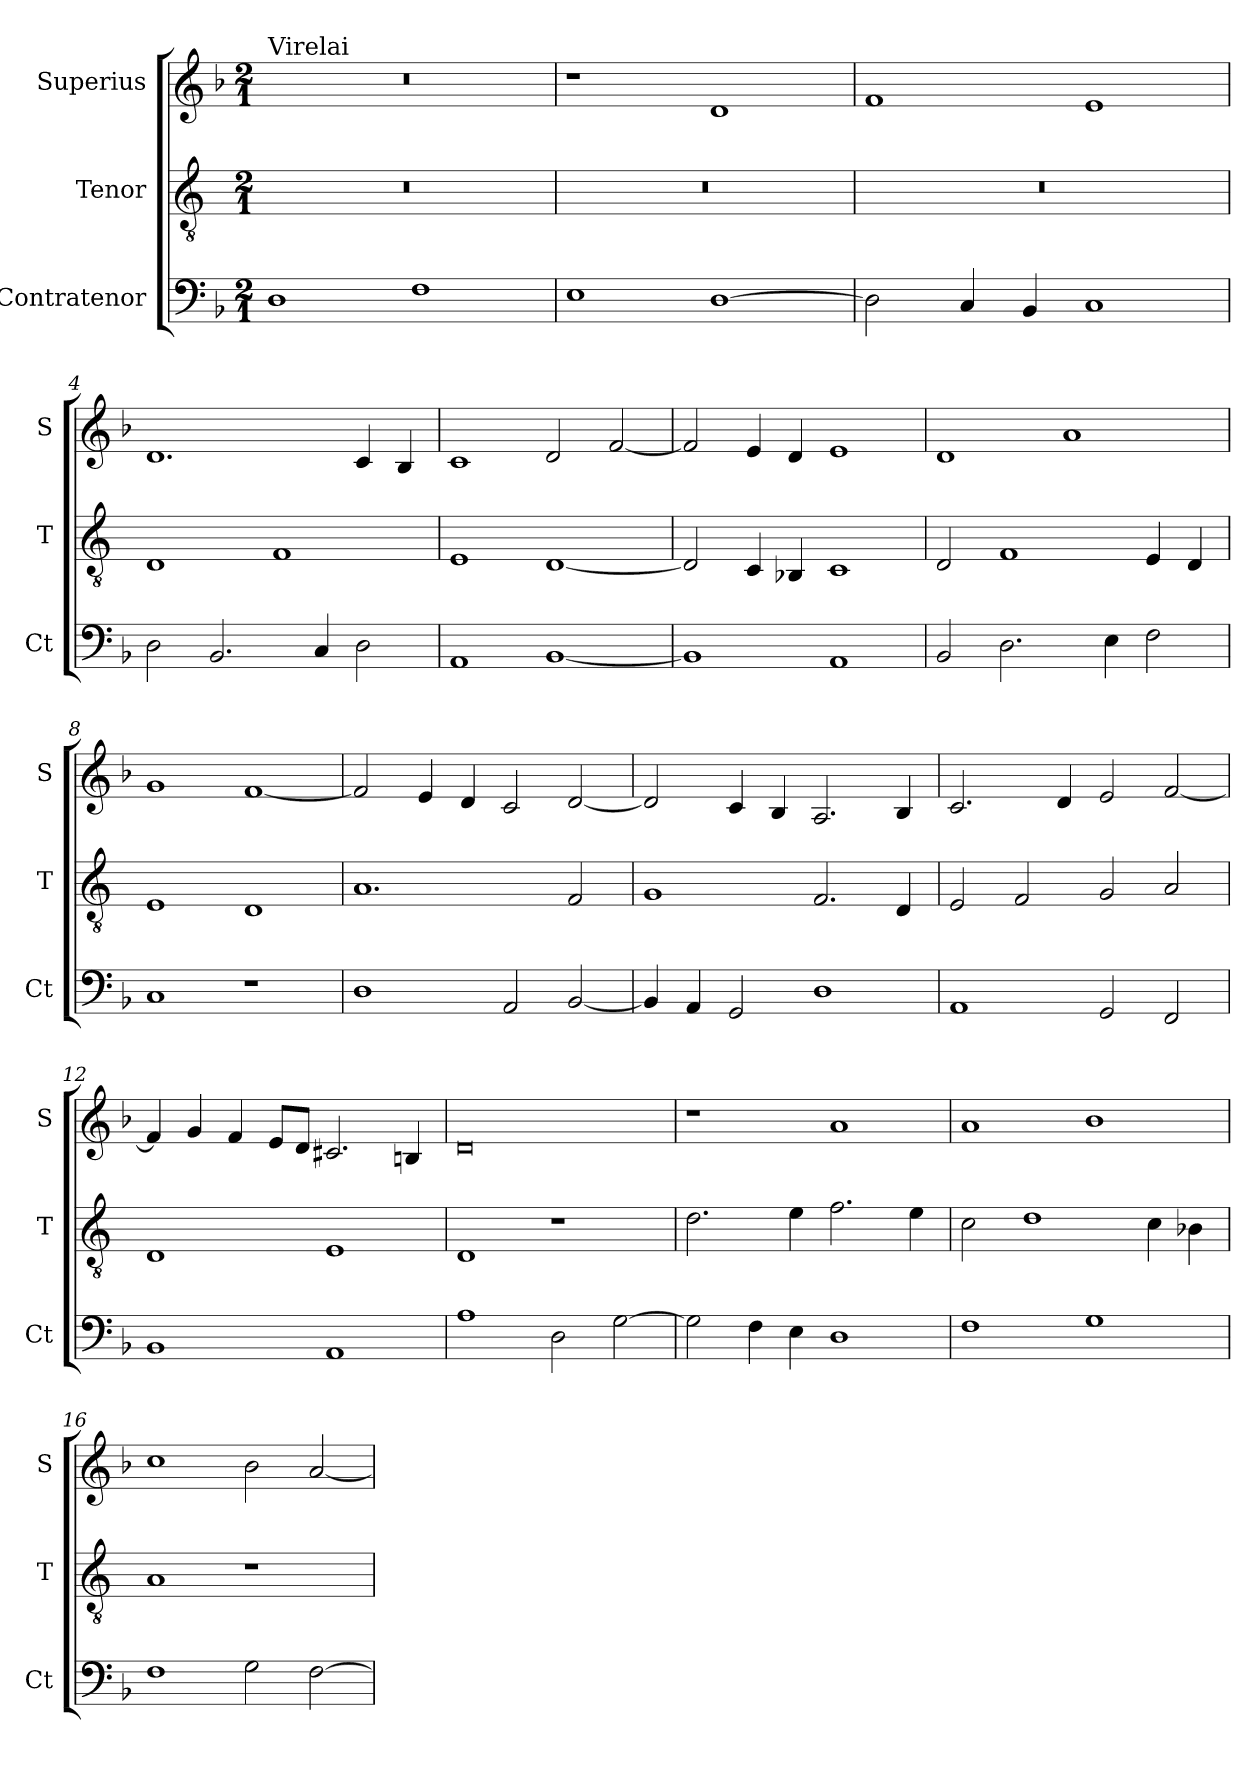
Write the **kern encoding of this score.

**kern	**kern	**kern
*part3	*part2	*part1
*staff3	*staff2	*staff1
*I"Contratenor	*I"Tenor	*I"Superius
*I'Ct	*I'T	*I'S
*clefF4	*clefGv2	*clefG2
*k[b-]	*k[]	*k[b-]
*M2/1	*M2/1	*M2/1
=1	=1	=1
!	!	!LO:TX:a:t=Virelai
1D	0r	0r
1F	.	.
=2	=2	=2
1E	0r	1r
[1D	.	1d
=3	=3	=3
2D\]	0r	1f
4C/	.	.
4BB-/	.	.
1C	.	1e
=4	=4	=4
2D\	1D	1.d
2.BB-/	.	.
.	1F	.
4C/	.	.
2D\	.	4c/
.	.	4B-/
=5	=5	=5
1AA	1E	1c
[1BB-	[1D	2d/
.	.	[2f/
=6	=6	=6
1BB-]	2D/]	2f/]
.	4C/	4e/
.	4BB-X/	4d/
1AA	1C	1e
=7	=7	=7
2BB-/	2D/	1d
2.D\	1F	.
.	.	1a
4E\	.	.
2F\	4E/	.
.	4D/	.
=8	=8	=8
1C	1E	1g
1r	1D	[1f
=9	=9	=9
1D	1.A	2f/]
.	.	4e/
.	.	4d/
2AA/	.	2c/
[2BB-/	2F/	[2d/
=10	=10	=10
4BB-/]	1G	2d/]
4AA/	.	.
2GG/	.	4c/
.	.	4B-/
1D	2.F/	2.A/
.	4D/	4B-/
=11	=11	=11
1AA	2E/	2.c/
.	2F/	.
.	.	4d/
2GG/	2G/	2e/
2FF/	2A/	[2f/
=12	=12	=12
1BB-	1D	4f/]
.	.	4g/
.	.	4f/
.	.	8e/L
.	.	8d/J
1AA	1E	2.c#X/
.	.	4Bn/
=13	=13	=13
1A	1D	0d
2D\	1r	.
[2G\	.	.
=14	=14	=14
2G\]	2.d\	1r
4F\	.	.
4E\	4e\	.
1D	2.f\	1a
.	4e\	.
=15	=15	=15
1F	2c\	1a
.	1d	.
1G	.	1b-
.	4c\	.
.	4B-X\	.
=16	=16	=16
1F	1A	1cc
2G\	1r	2b-\
[2F\	.	[2a/
=	=	=
*-	*-	*-
